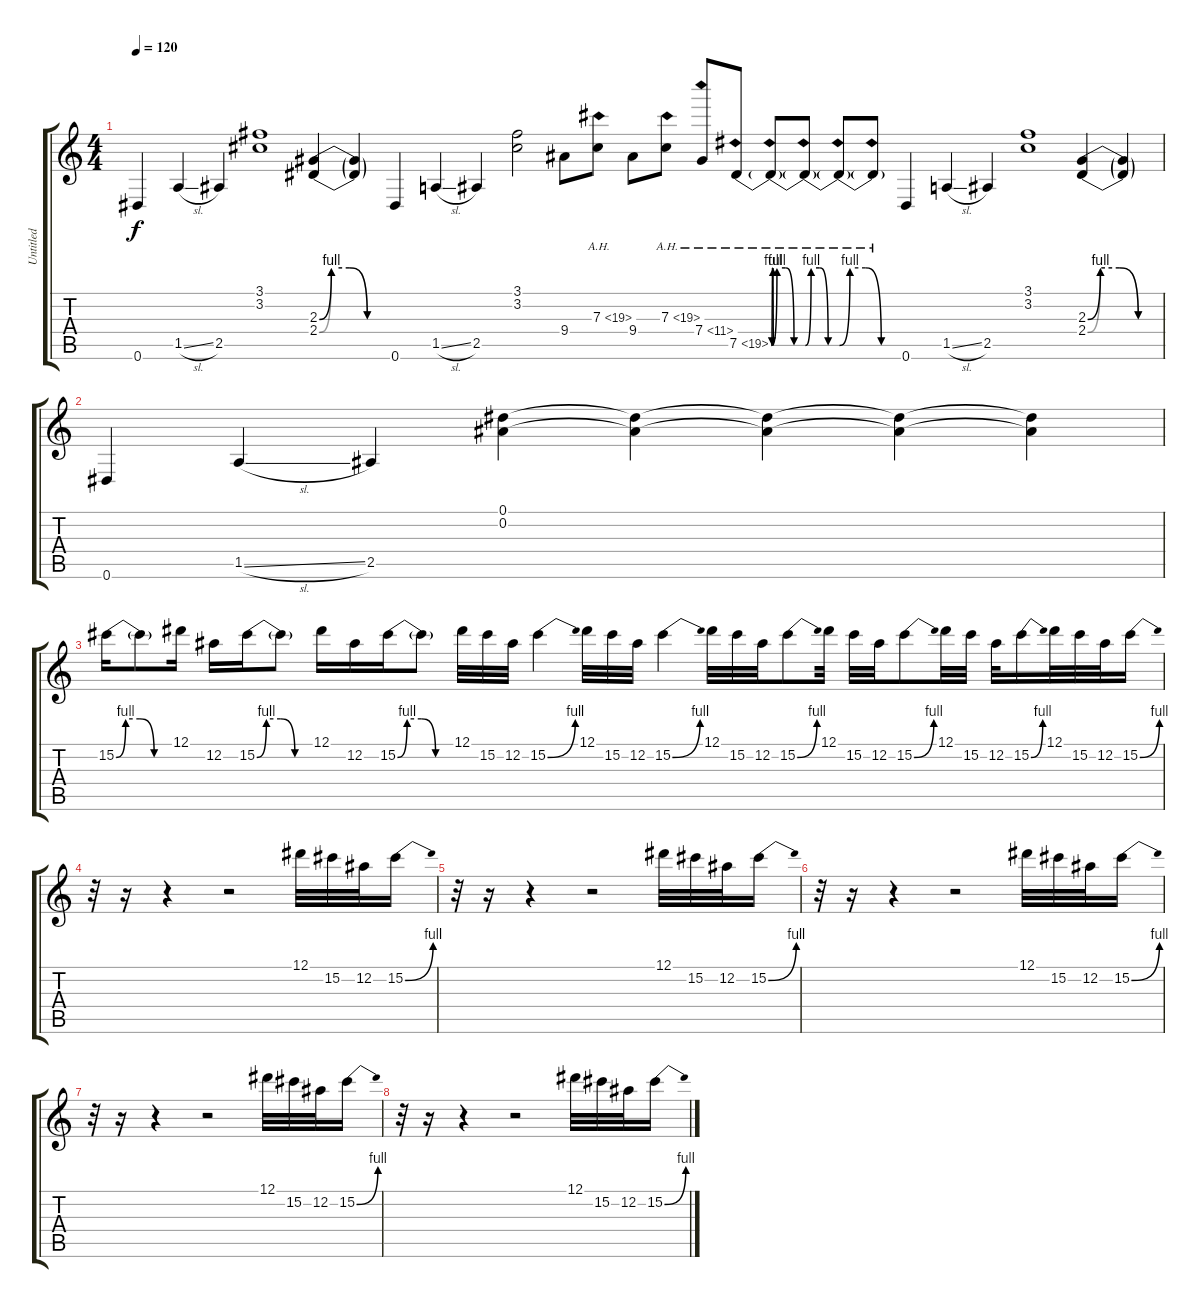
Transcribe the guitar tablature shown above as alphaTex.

\track ("Untitled" "Untitled") {instrument overdrivenguitar}
\staff {score tabs}
\tuning (Eb4 Bb3 Gb3 Db3 Ab2 Eb2) {hide}
\ts (4 4)
\tempo 120
\clef g2
\ks c
0.6.4{dy f instrument overdrivenguitar} 1.5{sl}.4 2.5.4 (3.1 3.2).1 (2.3{be (custom 0 0 10 4 25 4 40 0 60 0)} 2.4{be (custom 0 0 10 4 25 4 40 0 60 0)}).4 (2.3{t} 2.4{t}).4 0.6.4 1.5{sl}.4 2.5.4 (3.1 3.2).2 9.4.8 7.3{ah 12}.8 9.4.8 7.3{ah 12}.8 7.4{ah 4}.8 7.5{be (custom 0 0 10 4 25 4 40 0 60 0) ah 12}.8 7.5{be (custom 0 0 10 4 25 4 40 0 60 0) ah 12 t}.8 7.5{be (custom 0 0 10 4 25 4 40 0 60 0) ah 12 t}.8 7.5{be (custom 0 0 10 4 25 4 40 0 60 0) ah 12 t}.8 7.5{ah 12 t}.8 0.6.4 1.5{sl}.4 2.5.4 (3.1 3.2).1 (2.3{be (custom 0 0 10 4 25 4 40 0 60 0)} 2.4{be (custom 0 0 10 4 25 4 40 0 60 0)}).4 (2.3{t} 2.4{t}).4 |
0.6.4 1.5{sl}.4 2.5.4 (0.1 0.2).4 (0.1{t} 0.2{t}).4 (0.1{t} 0.2{t}).4 (0.1{t} 0.2{t}).4 (0.1{t} 0.2{t}).4 |
15.2{be (custom 0 0 10 4 25 4 40 0 60 0)}.16 15.2{t}.8 12.1.16 12.2.16 15.2{be (custom 0 0 10 4 25 4 40 0 60 0)}.16 15.2{t}.8 12.1.16 12.2.16 15.2{be (custom 0 0 10 4 25 4 40 0 60 0)}.16 15.2{t}.8 12.1.32 15.2.32 12.2.32 15.2{be (bend 0 0 60 4)}.4 12.1.32 15.2.32 12.2.32 15.2{be (bend 0 0 60 4)}.4 12.1.32 15.2.32 12.2.32 15.2{be (bend 0 0 60 4)}.8 12.1.32 15.2.32 12.2.32 15.2{be (bend 0 0 60 4)}.8 12.1.32 15.2.32 12.2.32 15.2{be (bend 0 0 60 4)}.16 12.1.32 15.2.32 12.2.32 15.2{be (bend 0 0 60 4)}.16 |
r.32 r.16 r.4 r.2 12.1.32 15.2.32 12.2.32 15.2{be (bend 0 0 60 4)}.16 |
r.32 r.16 r.4 r.2 12.1.32 15.2.32 12.2.32 15.2{be (bend 0 0 60 4)}.16 |
r.32 r.16 r.4 r.2 12.1.32 15.2.32 12.2.32 15.2{be (bend 0 0 60 4)}.16 |
r.32 r.16 r.4 r.2 12.1.32 15.2.32 12.2.32 15.2{be (bend 0 0 60 4)}.16 |
r.32 r.16 r.4 r.2 12.1.32 15.2.32 12.2.32 15.2{be (bend 0 0 60 4)}.16
